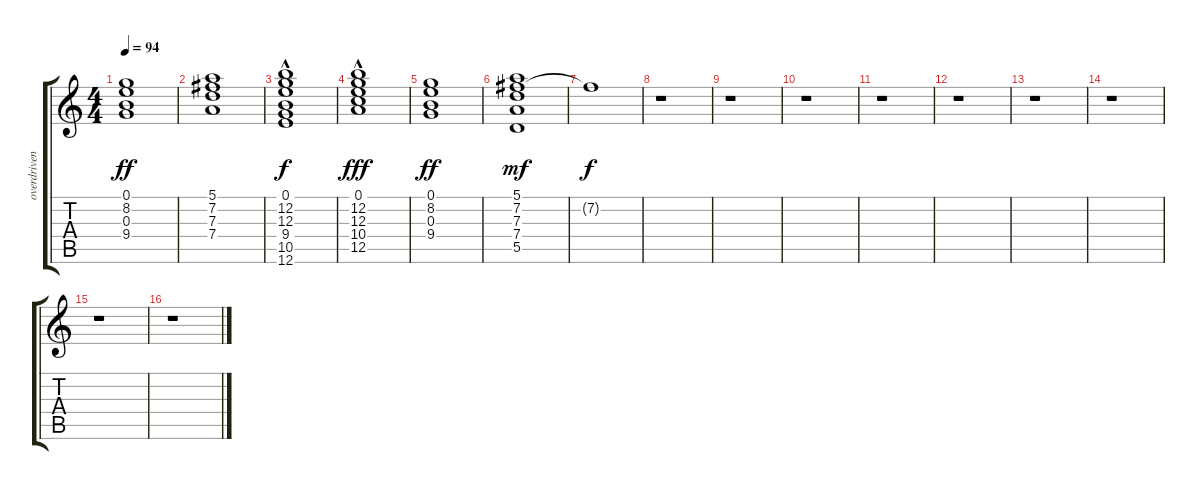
\track ("overdriven" "overdriven") {instrument overdrivenguitar}
\staff {score tabs}
\tuning (E4 B3 G3 D3 A2 E2) {hide}
\ts (4 4)
\tempo 94
\clef g2
\ks c
(0.1 8.2 0.3 9.4).1{dy ff} |
(5.1 7.2 7.3 7.4).1 |
(0.1 12.2{hac} 12.3{hac} 9.4 10.5 12.6).1{dy f} |
(0.1 12.2 12.3{hac} 10.4 12.5).1{dy fff} |
(0.1 8.2 0.3 9.4).1{dy ff} |
(5.1 7.2 7.3 7.4 5.5).1{dy mf} |
7.2{t}.1{dy f} |
r.1 |
r.1 |
r.1 |
r.1 |
r.1 |
r.1 |
r.1 |
r.1 |
r.1
